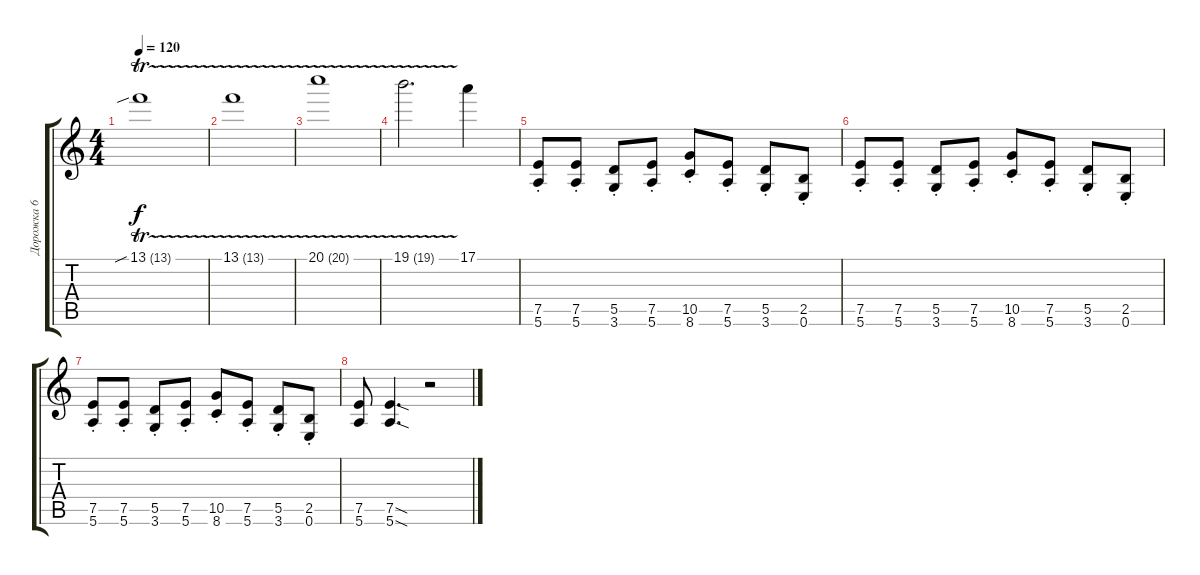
\track ("Дорожка 6" "Дорожка 6") {instrument distortionguitar}
\staff {score tabs}
\tuning (E4 B3 G3 D3 A2 E2) {hide}
\ts (4 4)
\tempo 120
\clef g2
\ks c
13.1{tr (13 32) sib}.1{dy f} |
13.1{tr (13 32)}.1 |
20.1{tr (20 32)}.1 |
19.1{tr (19 32)}.2{d} 17.1.4 |
(7.5 5.6{st}).8 (7.5 5.6{st}).8 (5.5 3.6{st}).8 (7.5 5.6{st}).8 (10.5 8.6{st}).8 (7.5 5.6{st}).8 (5.5 3.6{st}).8 (2.5 0.6{st}).8 |
(7.5 5.6{st}).8 (7.5 5.6{st}).8 (5.5 3.6{st}).8 (7.5 5.6{st}).8 (10.5 8.6{st}).8 (7.5 5.6{st}).8 (5.5 3.6{st}).8 (2.5 0.6{st}).8 |
(7.5 5.6{st}).8 (7.5 5.6{st}).8 (5.5 3.6{st}).8 (7.5 5.6{st}).8 (10.5 8.6{st}).8 (7.5 5.6{st}).8 (5.5 3.6{st}).8 (2.5 0.6{st}).8 |
(7.5 5.6).8 (7.5{sod} 5.6{sod}).4{d} r.2
